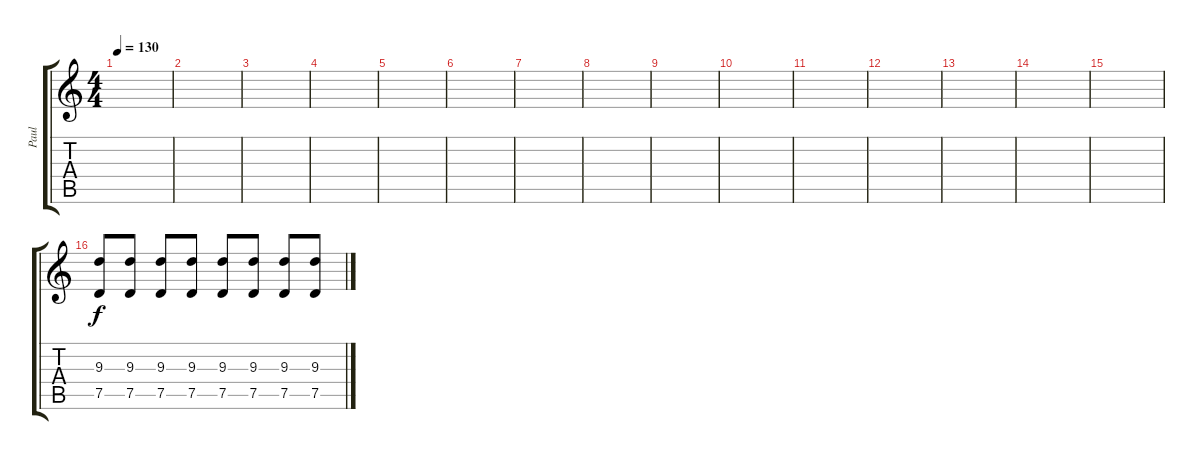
\track ("Paul" "Paul") {instrument distortionguitar}
\staff {score tabs}
\tuning (D4 A3 F3 C3 G2 C2) {hide}
\ts (4 4)
\tempo 130
\clef g2
\ks c
|
|
|
|
|
|
|
|
|
|
|
|
|
|
|
(9.3 7.5).8 (9.3 7.5).8 (9.3 7.5).8 (9.3 7.5).8 (9.3 7.5).8 (9.3 7.5).8 (9.3 7.5).8 (9.3{ss} 7.5{ss}).8
